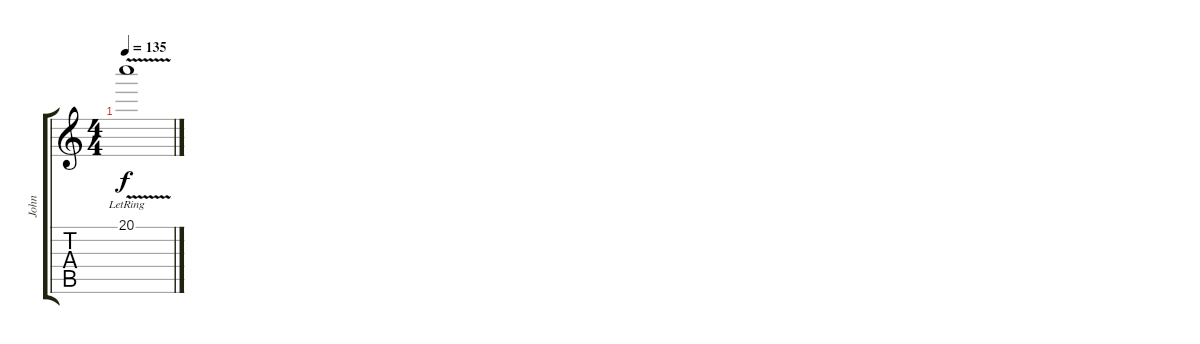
\track ("John" "John") {instrument electricguitarmuted}
\staff {score tabs}
\tuning (E4 B3 G3 D3 A2 E2) {hide}
\ts (4 4)
\tempo 135
\clef g2
\ks c
20.1{v lr}.1{dy f}
